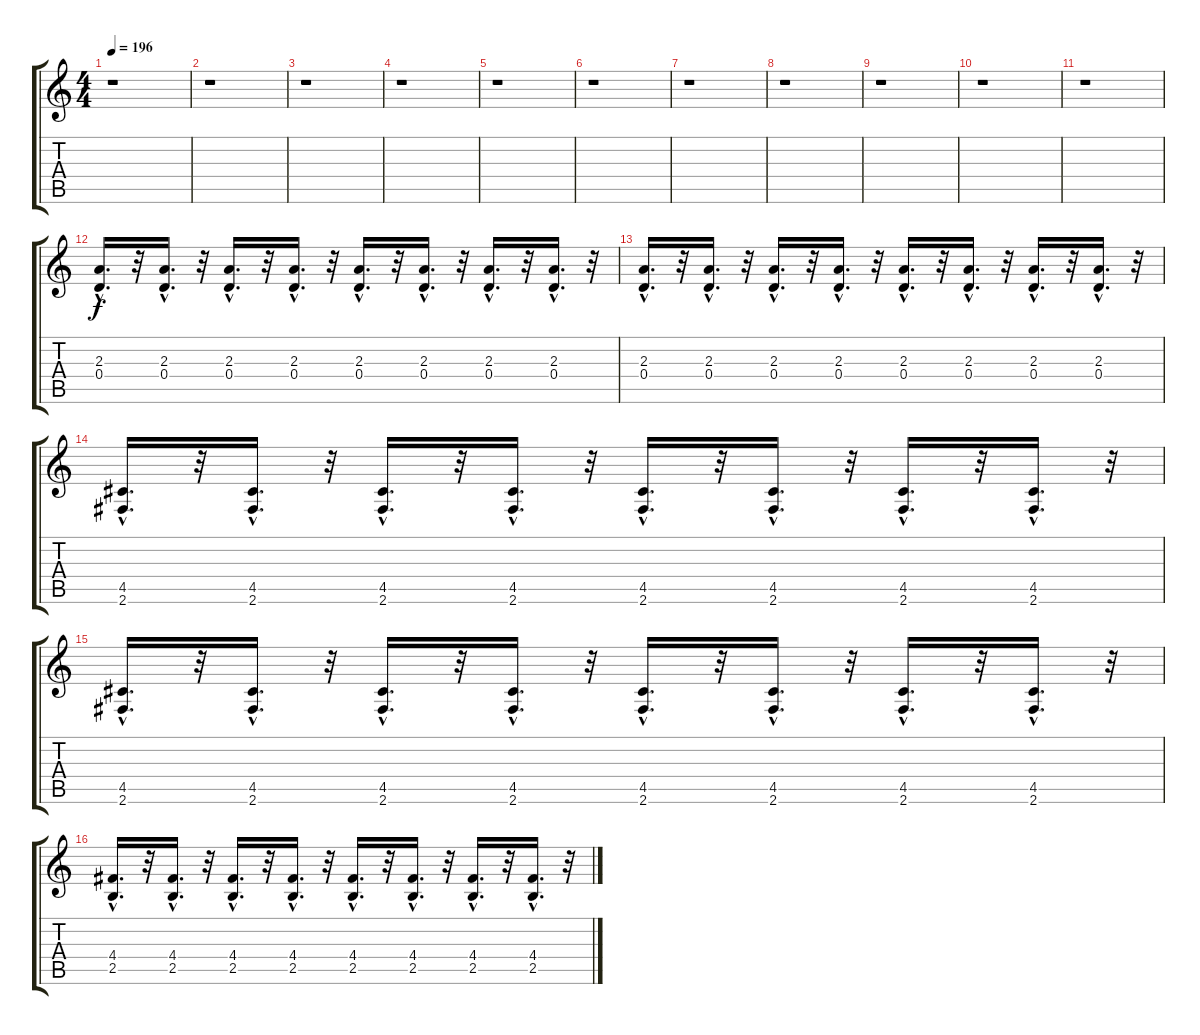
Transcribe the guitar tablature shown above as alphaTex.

\track "" {instrument overdrivenguitar}
\staff {score tabs}
\tuning (E4 B3 G3 D3 A2 E2) {hide}
\ts (4 4)
\tempo 196
\clef g2
\ks c
r.1{dy f} |
r.1 |
r.1 |
r.1 |
r.1 |
r.1 |
r.1 |
r.1 |
r.1 |
r.1 |
r.1 |
(2.3{hac} 0.4{hac}).16{d} r.32 (2.3{hac} 0.4{hac}).16{d} r.32 (2.3{hac} 0.4{hac}).16{d} r.32 (2.3{hac} 0.4{hac}).16{d} r.32 (2.3{hac} 0.4{hac}).16{d} r.32 (2.3{hac} 0.4{hac}).16{d} r.32 (2.3{hac} 0.4{hac}).16{d} r.32 (2.3{hac} 0.4{hac}).16{d} r.32 |
(2.3{hac} 0.4{hac}).16{d} r.32 (2.3{hac} 0.4{hac}).16{d} r.32 (2.3{hac} 0.4{hac}).16{d} r.32 (2.3{hac} 0.4{hac}).16{d} r.32 (2.3{hac} 0.4{hac}).16{d} r.32 (2.3{hac} 0.4{hac}).16{d} r.32 (2.3{hac} 0.4{hac}).16{d} r.32 (2.3{hac} 0.4{hac}).16{d} r.32 |
(4.5{hac} 2.6{hac}).16{d} r.32 (4.5{hac} 2.6{hac}).16{d} r.32 (4.5{hac} 2.6{hac}).16{d} r.32 (4.5{hac} 2.6{hac}).16{d} r.32 (4.5{hac} 2.6{hac}).16{d} r.32 (4.5{hac} 2.6{hac}).16{d} r.32 (4.5{hac} 2.6{hac}).16{d} r.32 (4.5{hac} 2.6{hac}).16{d} r.32 |
(4.5{hac} 2.6{hac}).16{d} r.32 (4.5{hac} 2.6{hac}).16{d} r.32 (4.5{hac} 2.6{hac}).16{d} r.32 (4.5{hac} 2.6{hac}).16{d} r.32 (4.5{hac} 2.6{hac}).16{d} r.32 (4.5{hac} 2.6{hac}).16{d} r.32 (4.5{hac} 2.6{hac}).16{d} r.32 (4.5{hac} 2.6{hac}).16{d} r.32 |
(4.4{hac} 2.5{hac}).16{d} r.32 (4.4{hac} 2.5{hac}).16{d} r.32 (4.4{hac} 2.5{hac}).16{d} r.32 (4.4{hac} 2.5{hac}).16{d} r.32 (4.4{hac} 2.5{hac}).16{d} r.32 (4.4{hac} 2.5{hac}).16{d} r.32 (4.4{hac} 2.5{hac}).16{d} r.32 (4.4{hac} 2.5{hac}).16{d} r.32
